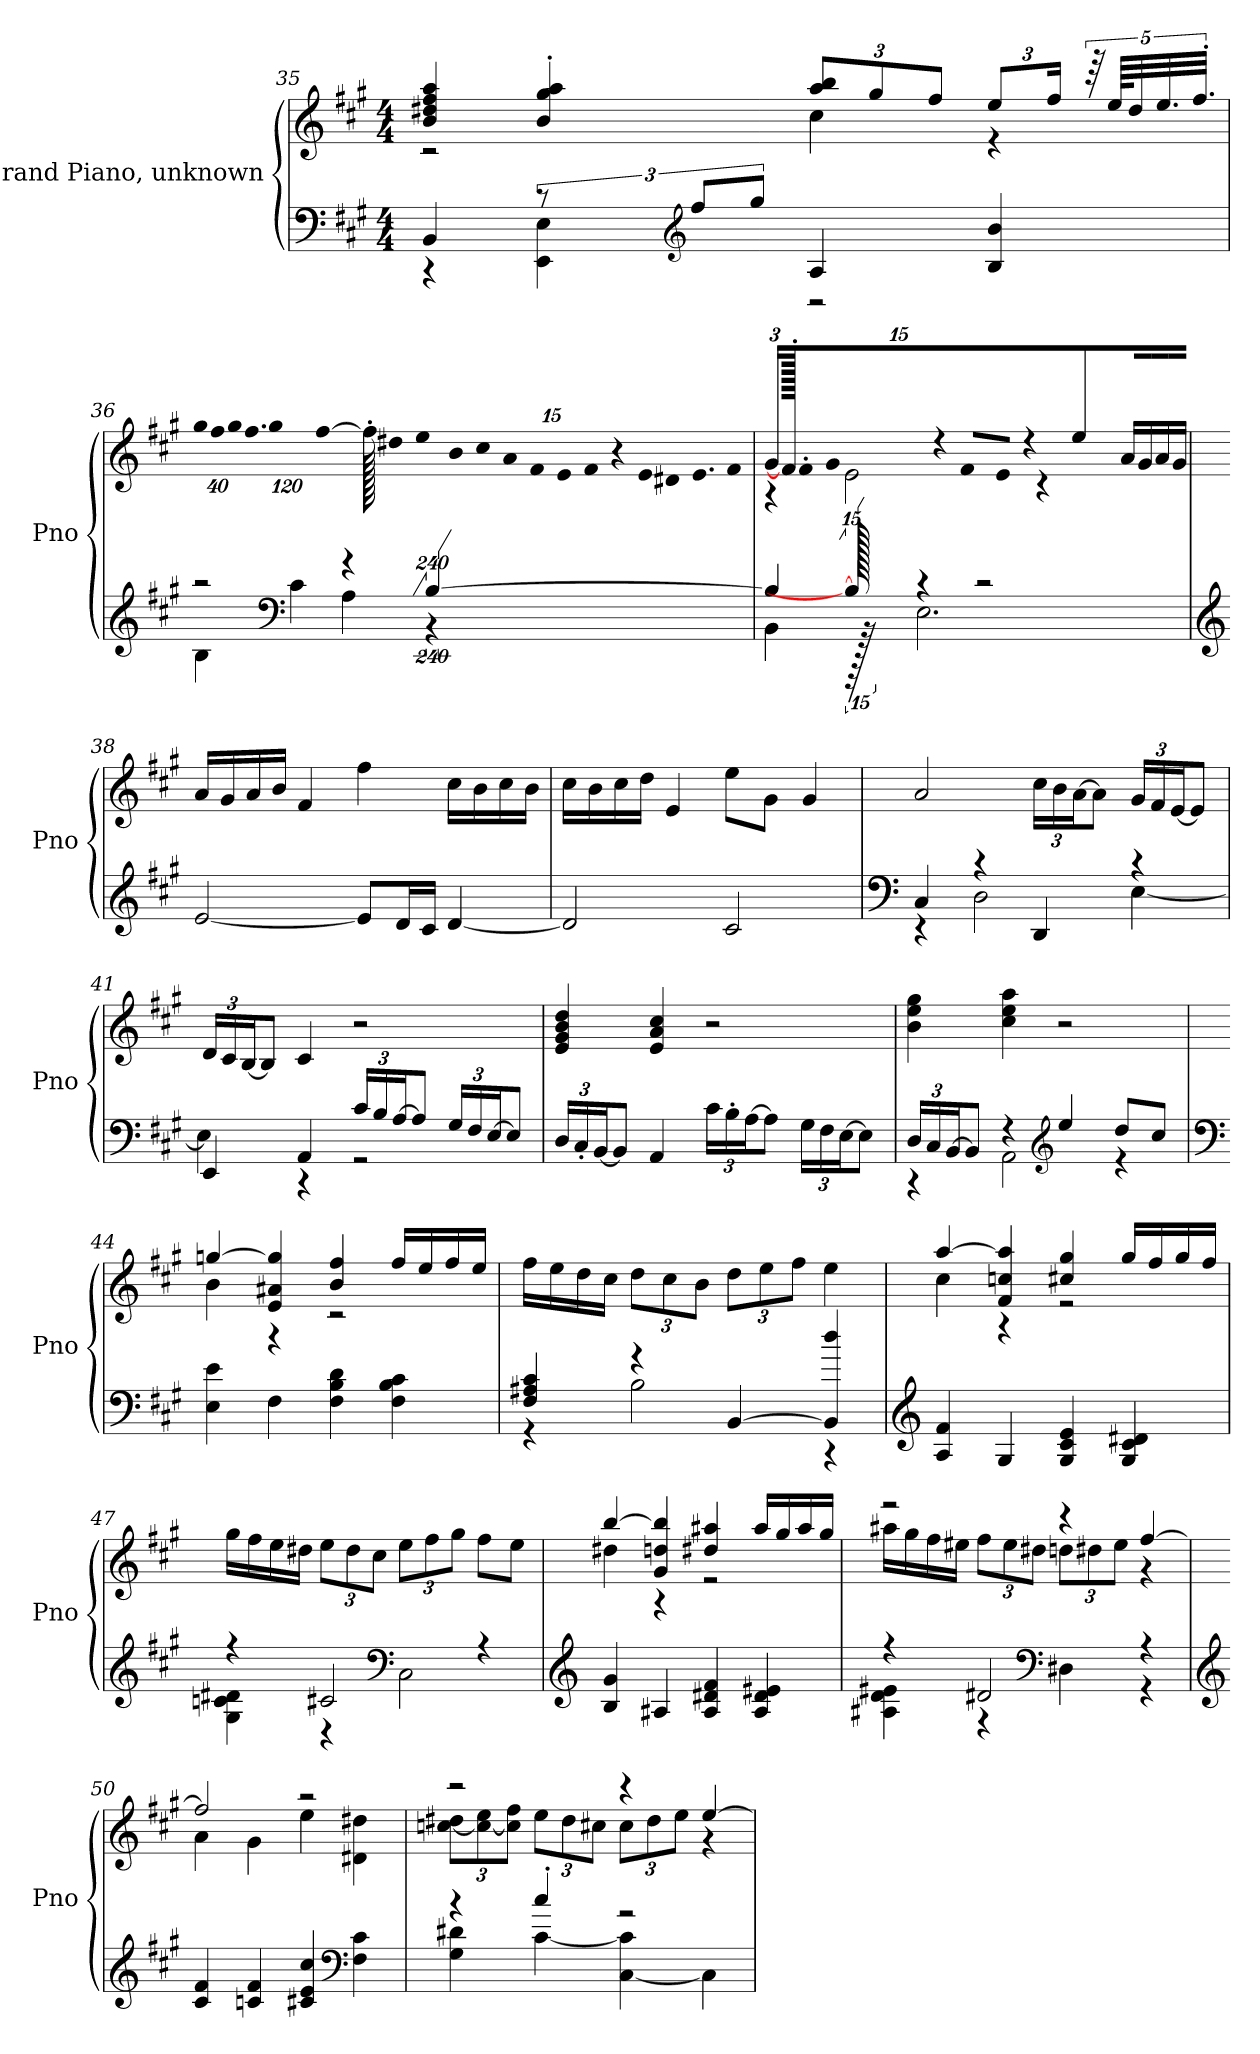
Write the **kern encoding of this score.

**kern	**kern
*part1	*part1
*staff2	*staff1
*I"Grand Piano, unknown	*
*I'Pno	*
*clefF4	*clefG2
*k[f#c#g#]	*k[f#c#g#]
*M4/4	*M4/4
=35	=35
*^	*^
4BB/	4r	4b/ 4dd#X/ 4ff#/ 4aa/	2r
12r	4EE\ 4E\	4b/' 4gg#/' 4aa/'	.
*clefG2	*	*	*
12ff#/L	.	.	.
12gg#/J	.	.	.
*	*	*Xbrackettup	*
4A/	2r	12aa/ 12bb/L	4cc#\
.	.	12gg#/	.
.	.	12ff#/J	.
4B/ 4b/	.	12ee/L	4r
.	.	24ff#/Jk	.
*	*	*brackettup	*
.	.	80r	.
.	.	80ee/KLLL	.
.	.	40dd#/	.
.	.	40.ee/	.
.	.	40.ff#'/JJJ	.
*	*	*v	*v
!!LO:LB:g=z
=36	=36	=36
*	*	*Xbrackettup
!	!	!LO:N:vis=32
960ryy	960ryy	640%23gg#\LLL
2r	4B\	.
!	!	!LO:N:vis=32
.	.	640%23ff#\
!	!	!LO:N:vis=32
.	.	640%23gg#\
!	!	!LO:N:vis=32.
.	.	1920%103ff#\
!	!	!LO:N:vis=32
.	.	640%23gg#\
.	.	[1920%101ff#\JJ
.	.	960ff#'\]
*clefF4	*	*
.	4c#\	12dd#X\L
.	.	12ee\
.	.	12b\J
4r	4A\	12cc#/L
.	.	12a/
.	.	12f#/J
[960%239B/	960%239r	12e/L
.	.	24f#/Jk
*	*	*brackettup
.	.	80r
.	.	80e/KLLL
.	.	40d#X/
.	.	40.e/
.	.	[192%7f#/JJ
=37	=37	=37
*	*	*Xbrackettup
*	*	*^
4B/]	4BB\	24g#/LL	4r
.	.	960f#'/]	.
.	.	24f#'/	.
.	.	24g#/JJ	.
*	*	*brackettup	*
.	.	48r	.
.	.	48f#/KKL	.
.	.	12e/J	.
960B/_	960r	.	2e\
4r	2.E\	4r	.
2r	.	4ee/	.
.	.	.	4r
.	.	16a/LL	.
.	.	16g#/	.
.	.	16a/	.
.	.	16g#/JJ	.
.	.	.	960ryy
*v	*v	*	*
*	*v	*v
!!LO:LB:g=z
=38	=38
*clefG2	*
[2e/	16a/LL
.	16g#/
.	16a/
.	16b/JJ
.	4f#/
8e/L]	4ff#\
16d/L	.
16c#/JJ	.
[4d/	16cc#\LL
.	16b\
.	16cc#\
.	16b\JJ
=39	=39
2d/]	16cc#\LL
.	16b\
.	16cc#\
.	16dd\JJ
.	4e/
2c#/	8ee\L
.	8g#\J
.	4g#/
=40	=40
*clefF4	*
*^	*
4C#/	4r	2a/
4r	2D\	.
*	*	*Xbrackettup
4DD/	.	24cc#\LL
.	.	24b\
.	.	[24a\J
.	.	8a\J]
4r	[4E\	24g#/LL
.	.	24f#/
.	.	[24e/J
.	.	8e/J]
!!LO:PB:g=z
=41	=41	=41
4EE/	4E\]	24d/LL
.	.	24c#/
.	.	[24B/J
.	.	8B/J]
4AA/	4r	4c#/
*Xbrackettup	*	*
24c#/LL	2r	2r
24B/	.	.
[24A/J	.	.
8A/J]	.	.
24G#/LL	.	.
24F#/	.	.
[24E/J	.	.
8E/J]	.	.
*v	*v	*
=42	=42
24D/LL	4e/ 4g#/ 4b/ 4dd/
24C#'/	.
[24BB/J	.
8BB/J]	.
4AA/	4e/ 4a/ 4cc#/
24c#\LL	2r
24B'\	.
[24A\J	.
8A\J]	.
24G#\LL	.
24F#\	.
[24E\J	.
8E\J]	.
=43	=43
*^	*
24D/LL	4r	4b\ 4ee\ 4gg#\
24C#/	.	.
[24BB/J	.	.
8BB/J]	.	.
4r	2AA\	4cc#\ 4ee\ 4aa\
*clefG2	*	*
4ee/	.	2r
8dd/L	4r	.
8cc#/J	.	.
*v	*v	*
!!LO:LB:g=z
=44	=44
*clefF4	*
*	*^
4E\ 4e\	[4ggn/	4b\
4F#\	4e/ 4a#X/ 4gg/]	4r
4F#\ 4B\ 4d\	4b/ 4ff#/	2r
4F#\ 4B\ 4c#\	16ff#/LL	.
.	16ee/	.
.	16ff#/	.
.	16ee/JJ	.
*	*v	*v
=45	=45
*^	*
4F#/ 4A#X/ 4c#/	4r	16ff#\LL
.	.	16ee\
.	.	16dd\
.	.	16cc#\JJ
4r	2B\	12dd\L
.	.	12cc#\
.	.	12b\J
[4BB/	.	12dd\L
.	.	12ee\
.	.	12ff#\J
4BB/] 4dd/	4r	4ee\
*v	*v	*
=46	=46
*clefG2	*
*	*^
4A/ 4f#/	[4aa/	4cc#\
4G#/	4f#/ 4ccn/ 4aa/]	4r
4G#/ 4c#/ 4e/	4cc#X/ 4gg#/	2r
4G#/ 4c#/ 4d#X/	16gg#/LL	.
.	16ff#/	.
.	16gg#/	.
.	16ff#/JJ	.
*	*v	*v
!!LO:LB:g=z
=47	=47
*^	*
4r	4G#\ 4cn\ 4d#X\	16gg#\LL
.	.	16ff#\
.	.	16ee\
.	.	16dd#X\JJ
2c#X/	4r	12ee\L
.	.	12dd#\
.	.	12cc#\J
*clefF4	*	*
.	2C#\	12ee\L
.	.	12ff#\
.	.	12gg#\J
4r	.	8ff#\L
.	.	8ee\J
*v	*v	*
=48	=48
*clefG2	*
*	*^
4B/ 4g#/	[4bb/	4dd#X\
4A#X/	4g#/ 4ddn/ 4bb/]	4r
4A#/ 4d#X/ 4f#/	4dd#X/ 4aa#X/	2r
4A#/ 4d#/ 4e#X/	16aa#/LL	.
.	16gg#/	.
.	16aa#/	.
.	16gg#/JJ	.
=49	=49	=49
*^	*	*
4r	4A#X\ 4d\ 4e#X\	2r	16aa#X\LL
.	.	.	16gg#\
.	.	.	16ff#\
.	.	.	16ee#X\JJ
2d#X/	4r	.	12ff#\L
.	.	.	12ee#\
.	.	.	12dd#X\J
*clefF4	*	*	*
.	4D#X\	4r	12ddn\L
.	.	.	12dd#X\
.	.	.	12ee#\J
4r	4r	[4ff#/	4r
*v	*v	*	*
!!LO:LB:g=z	!!
=50	=50	=50
*clefG2	*	*
4c#/ 4f#/	2ff#/]	4a\
4cn/ 4f#/	.	4g#\
4c#X/ 4e/ 4cc#/	2r	4ee\
*clefF4	*	*
4F#\ 4c#\	.	4d#X\ 4dd#X\
=51	=51	=51
*^	*	*
4r	4G#\ 4d#X\	2r	[12ccn\ 12dd#X\L
.	.	.	12cc\_ 12ee\
.	.	.	12cc\] 12ff#\J
4cc#'/	[4c#\	.	12ee\L
.	.	.	12dd#\
.	.	.	12cc#X\J
2r	[4C#\ 4c#\]	4r	12cc#\L
.	.	.	12dd#\
.	.	.	12ee\J
.	4C#\]	[4ee/	4r
*v	*v	*	*
*	*v	*v
=	=
*-	*-
